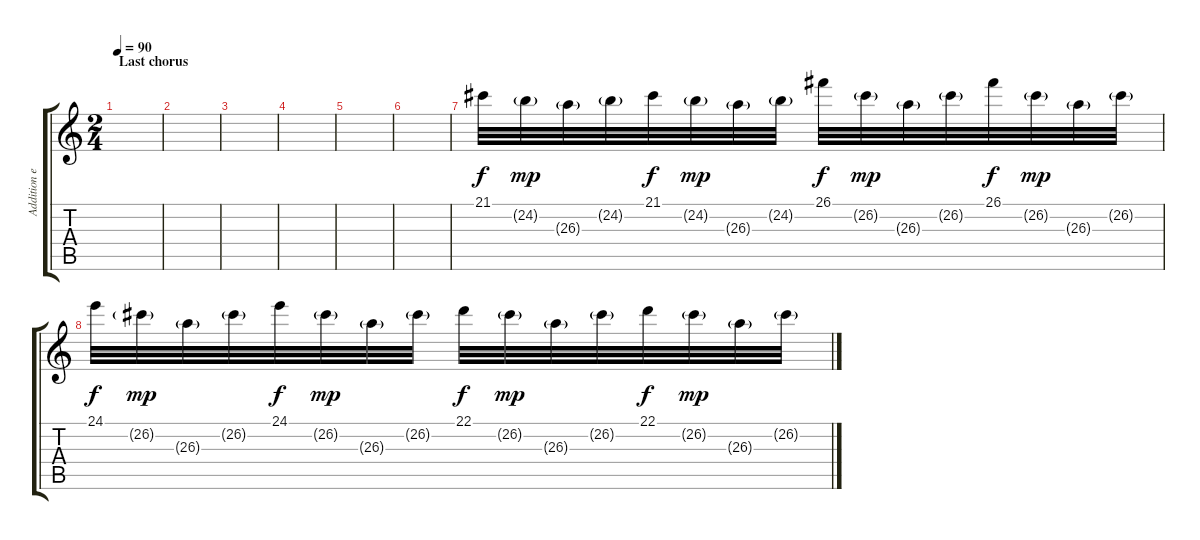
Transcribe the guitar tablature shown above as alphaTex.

\track ("Addition effects + instruments" "Addition e") {instrument stringensemble1}
\staff {score tabs}
\tuning (E4 B3 G3 D3 A2 E2) {hide}
\ts (2 4)
\section ("" "Last chorus")
\tempo 90
\clef g2
\ks c
|
|
|
|
|
|
21.1.32{dy f volume 13 instrument stringensemble1} 24.2{g}.32{dy mp} 26.3{g}.32 24.2{g}.32 21.1.32{dy f} 24.2{g}.32{dy mp} 26.3{g}.32 24.2{g}.32 26.1.32{dy f} 26.2{g}.32{dy mp} 26.3{g}.32 26.2{g}.32 26.1.32{dy f} 26.2{g}.32{dy mp} 26.3{g}.32 26.2{g}.32 |
24.1.32{dy f} 26.2{g}.32{dy mp} 26.3{g}.32 26.2{g}.32 24.1.32{dy f} 26.2{g}.32{dy mp} 26.3{g}.32 26.2{g}.32 22.1.32{dy f} 26.2{g}.32{dy mp} 26.3{g}.32 26.2{g}.32 22.1.32{dy f} 26.2{g}.32{dy mp} 26.3{g}.32 26.2{g}.32
